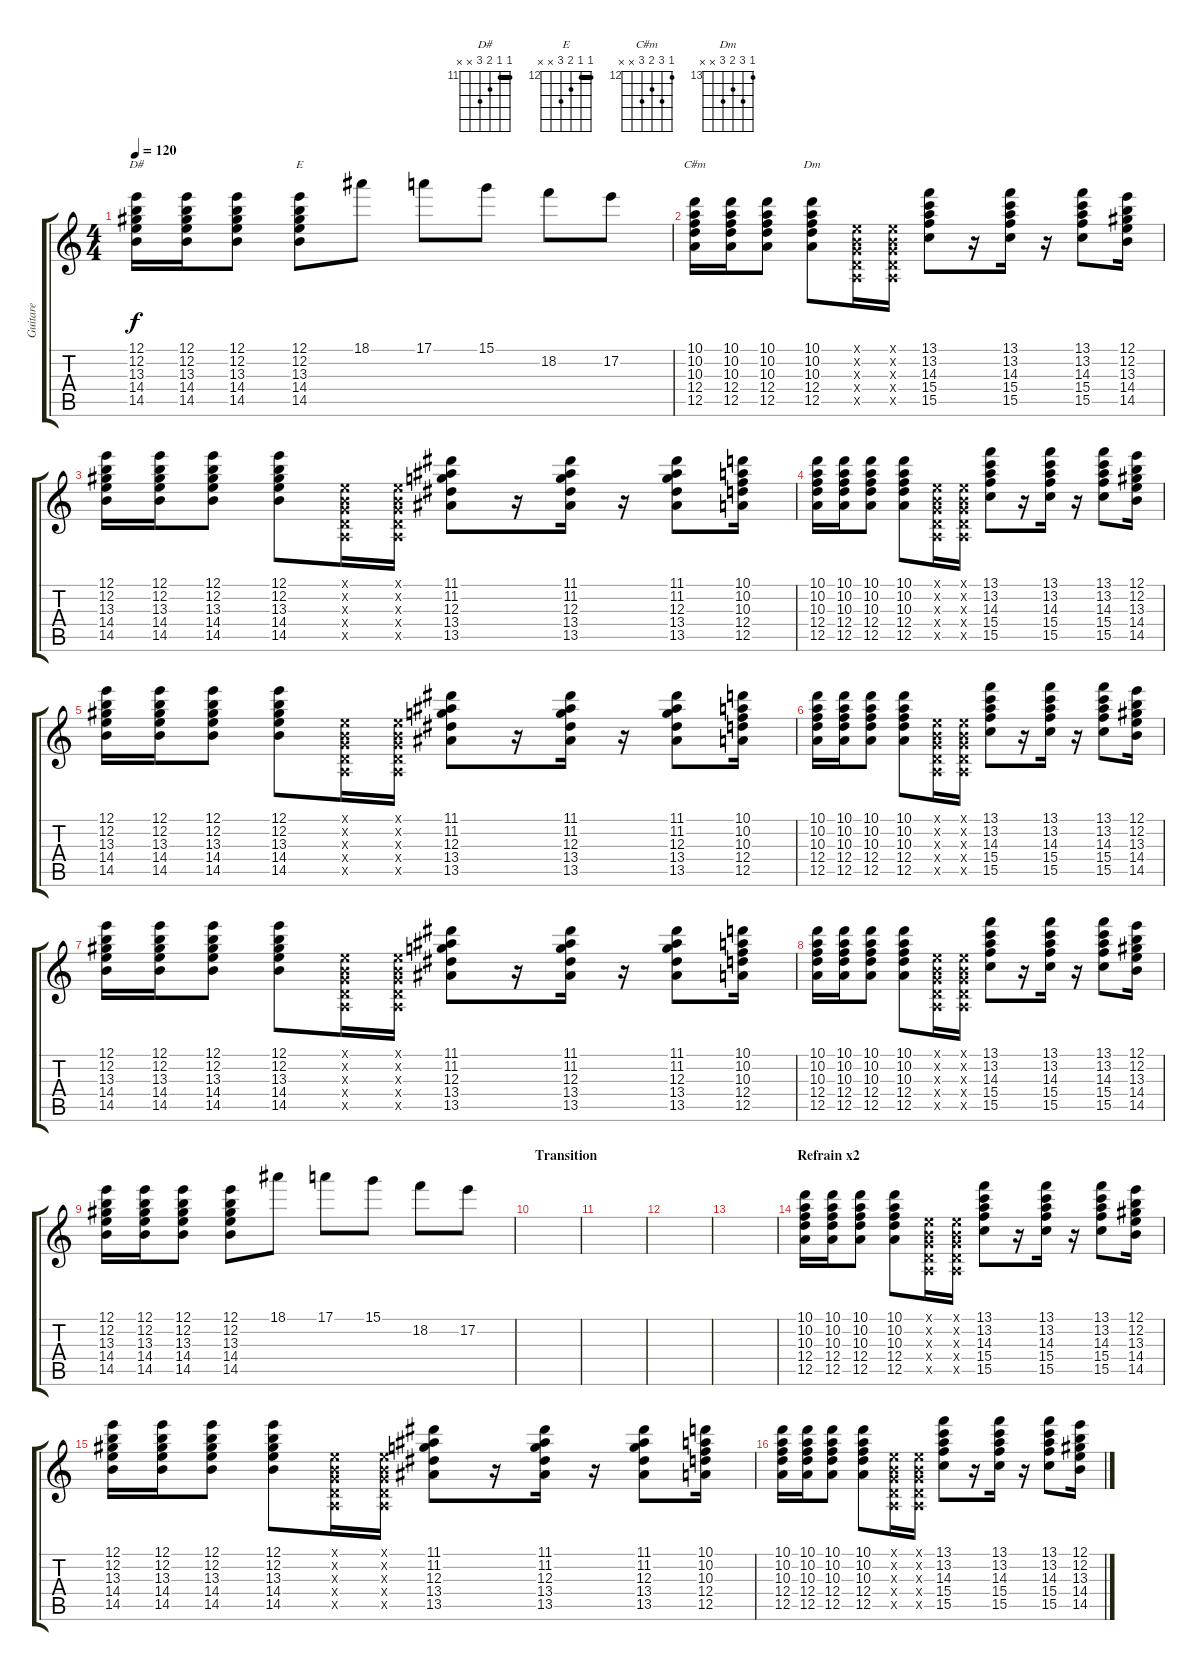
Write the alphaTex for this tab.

\track ("Guitare" "Guitare") {instrument acousticguitarnylon}
\staff {score tabs}
\tuning (E4 B3 G3 D3 A2 E2) {hide}
\chord ("D#" 11 11 12 13 x x) {firstfret 11 barre 11}
\chord ("E" 12 12 13 14 x x) {firstfret 12 barre 12}
\chord ("C#m" 12 14 13 14 x x) {firstfret 12}
\chord ("Dm" 13 15 14 15 x x) {firstfret 13}
\ts (4 4)
\tempo 120
\clef g2
\ks c
(12.1 12.2 13.3 14.4 14.5).16{ch "D#" dy f} (12.1 12.2 13.3 14.4 14.5).16 (12.1 12.2 13.3 14.4 14.5).8 (12.1 12.2 13.3 14.4 14.5).8{ch "E"} 18.1.8 17.1.8 15.1.8 18.2.8 17.2.8 |
(10.1 10.2 10.3 12.4 12.5).16{ch "C#m" volume 15 instrument acousticguitarnylon} (10.1 10.2 10.3 12.4 12.5).16 (10.1 10.2 10.3 12.4 12.5).8 (10.1 10.2 10.3 12.4 12.5).8{ch "Dm"} (0.1{x} 0.2{x} 0.3{x} 0.4{x} 0.5{x}).16 (0.1{x} 0.2{x} 0.3{x} 0.4{x} 0.5{x}).16 (13.1 13.2 14.3 15.4 15.5).8 r.16 (13.1 13.2 14.3 15.4 15.5).16 r.16 (13.1 13.2 14.3 15.4 15.5).8 (12.1 12.2 13.3 14.4 14.5).16 |
(12.1 12.2 13.3 14.4 14.5).16 (12.1 12.2 13.3 14.4 14.5).16 (12.1 12.2 13.3 14.4 14.5).8 (12.1 12.2 13.3 14.4 14.5).8 (0.1{x} 0.2{x} 0.3{x} 0.4{x} 0.5{x}).16 (0.1{x} 0.2{x} 0.3{x} 0.4{x} 0.5{x}).16 (11.1 11.2 12.3 13.4 13.5).8 r.16 (11.1 11.2 12.3 13.4 13.5).16 r.16 (11.1 11.2 12.3 13.4 13.5).8 (10.1 10.2 10.3 12.4 12.5).16 |
(10.1 10.2 10.3 12.4 12.5).16 (10.1 10.2 10.3 12.4 12.5).16 (10.1 10.2 10.3 12.4 12.5).8 (10.1 10.2 10.3 12.4 12.5).8 (0.1{x} 0.2{x} 0.3{x} 0.4{x} 0.5{x}).16 (0.1{x} 0.2{x} 0.3{x} 0.4{x} 0.5{x}).16 (13.1 13.2 14.3 15.4 15.5).8 r.16 (13.1 13.2 14.3 15.4 15.5).16 r.16 (13.1 13.2 14.3 15.4 15.5).8 (12.1 12.2 13.3 14.4 14.5).16 |
(12.1 12.2 13.3 14.4 14.5).16 (12.1 12.2 13.3 14.4 14.5).16 (12.1 12.2 13.3 14.4 14.5).8 (12.1 12.2 13.3 14.4 14.5).8 (0.1{x} 0.2{x} 0.3{x} 0.4{x} 0.5{x}).16 (0.1{x} 0.2{x} 0.3{x} 0.4{x} 0.5{x}).16 (11.1 11.2 12.3 13.4 13.5).8 r.16 (11.1 11.2 12.3 13.4 13.5).16 r.16 (11.1 11.2 12.3 13.4 13.5).8 (10.1 10.2 10.3 12.4 12.5).16 |
(10.1 10.2 10.3 12.4 12.5).16 (10.1 10.2 10.3 12.4 12.5).16 (10.1 10.2 10.3 12.4 12.5).8 (10.1 10.2 10.3 12.4 12.5).8 (0.1{x} 0.2{x} 0.3{x} 0.4{x} 0.5{x}).16 (0.1{x} 0.2{x} 0.3{x} 0.4{x} 0.5{x}).16 (13.1 13.2 14.3 15.4 15.5).8 r.16 (13.1 13.2 14.3 15.4 15.5).16 r.16 (13.1 13.2 14.3 15.4 15.5).8 (12.1 12.2 13.3 14.4 14.5).16 |
(12.1 12.2 13.3 14.4 14.5).16 (12.1 12.2 13.3 14.4 14.5).16 (12.1 12.2 13.3 14.4 14.5).8 (12.1 12.2 13.3 14.4 14.5).8 (0.1{x} 0.2{x} 0.3{x} 0.4{x} 0.5{x}).16 (0.1{x} 0.2{x} 0.3{x} 0.4{x} 0.5{x}).16 (11.1 11.2 12.3 13.4 13.5).8 r.16 (11.1 11.2 12.3 13.4 13.5).16 r.16 (11.1 11.2 12.3 13.4 13.5).8 (10.1 10.2 10.3 12.4 12.5).16 |
(10.1 10.2 10.3 12.4 12.5).16 (10.1 10.2 10.3 12.4 12.5).16 (10.1 10.2 10.3 12.4 12.5).8 (10.1 10.2 10.3 12.4 12.5).8 (0.1{x} 0.2{x} 0.3{x} 0.4{x} 0.5{x}).16 (0.1{x} 0.2{x} 0.3{x} 0.4{x} 0.5{x}).16 (13.1 13.2 14.3 15.4 15.5).8 r.16 (13.1 13.2 14.3 15.4 15.5).16 r.16 (13.1 13.2 14.3 15.4 15.5).8 (12.1 12.2 13.3 14.4 14.5).16 |
(12.1 12.2 13.3 14.4 14.5).16 (12.1 12.2 13.3 14.4 14.5).16 (12.1 12.2 13.3 14.4 14.5).8 (12.1 12.2 13.3 14.4 14.5).8 18.1.8 17.1.8 15.1.8 18.2.8 17.2.8 |
\section ("" "Transition")
|
|
|
|
\section ("" "Refrain x2")
(10.1 10.2 10.3 12.4 12.5).16{volume 15 instrument acousticguitarnylon} (10.1 10.2 10.3 12.4 12.5).16 (10.1 10.2 10.3 12.4 12.5).8 (10.1 10.2 10.3 12.4 12.5).8 (0.1{x} 0.2{x} 0.3{x} 0.4{x} 0.5{x}).16 (0.1{x} 0.2{x} 0.3{x} 0.4{x} 0.5{x}).16 (13.1 13.2 14.3 15.4 15.5).8 r.16 (13.1 13.2 14.3 15.4 15.5).16 r.16 (13.1 13.2 14.3 15.4 15.5).8 (12.1 12.2 13.3 14.4 14.5).16 |
(12.1 12.2 13.3 14.4 14.5).16 (12.1 12.2 13.3 14.4 14.5).16 (12.1 12.2 13.3 14.4 14.5).8 (12.1 12.2 13.3 14.4 14.5).8 (0.1{x} 0.2{x} 0.3{x} 0.4{x} 0.5{x}).16 (0.1{x} 0.2{x} 0.3{x} 0.4{x} 0.5{x}).16 (11.1 11.2 12.3 13.4 13.5).8 r.16 (11.1 11.2 12.3 13.4 13.5).16 r.16 (11.1 11.2 12.3 13.4 13.5).8 (10.1 10.2 10.3 12.4 12.5).16 |
(10.1 10.2 10.3 12.4 12.5).16 (10.1 10.2 10.3 12.4 12.5).16 (10.1 10.2 10.3 12.4 12.5).8 (10.1 10.2 10.3 12.4 12.5).8 (0.1{x} 0.2{x} 0.3{x} 0.4{x} 0.5{x}).16 (0.1{x} 0.2{x} 0.3{x} 0.4{x} 0.5{x}).16 (13.1 13.2 14.3 15.4 15.5).8 r.16 (13.1 13.2 14.3 15.4 15.5).16 r.16 (13.1 13.2 14.3 15.4 15.5).8 (12.1 12.2 13.3 14.4 14.5).16
